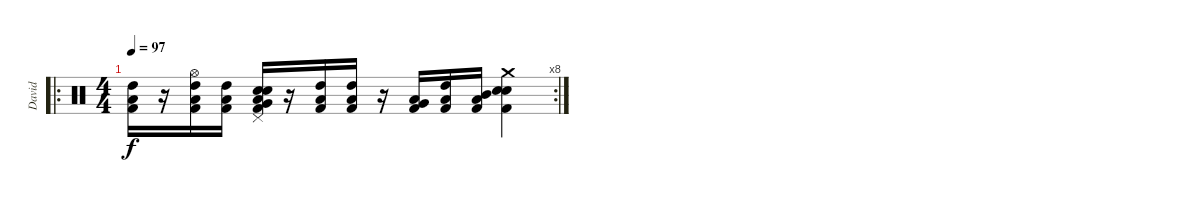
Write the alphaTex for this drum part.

\track ("David" "David") {instrument percussion}
\staff {score}
\articulation defaults
\ro
\rc 8
\ts (4 4)
\tempo 97
\clef neutral
\ks c
("Low Floor Tom (hit)" "High Tom (hit)" "Kick (hit) 2").16{dy f} r.16 ("Hi-Hat (open)" "Low Floor Tom (hit)" "High Tom (hit)" "Kick (hit) 2").16 ("Low Floor Tom (hit)" "High Tom (hit)" "Kick (hit) 2").16 ("Pedal Hi-Hat (hit)" "Low Floor Tom (hit)" "Electric Snare (hit)" "Kick (hit) 2" "Snare (hit) 2" "Very Low Tom (hit)").16 r.16 ("Low Floor Tom (hit)" "High Tom (hit)" "Kick (hit) 2").16 ("Low Floor Tom (hit)" "High Tom (hit)" "Kick (hit) 2").16 r.16 ("Low Floor Tom (hit)" "Very Low Tom (hit)" "Kick (hit) 2").16 ("Low Floor Tom (hit)" "High Tom (hit)" "Kick (hit) 2").16 ("Low Floor Tom (hit)" "Mid Tom (hit)" "Kick (hit) 2").16 ("Crash medium (hit)" "Snare (hit) 2" "Electric Snare (hit)" "Kick (hit) 2").4
